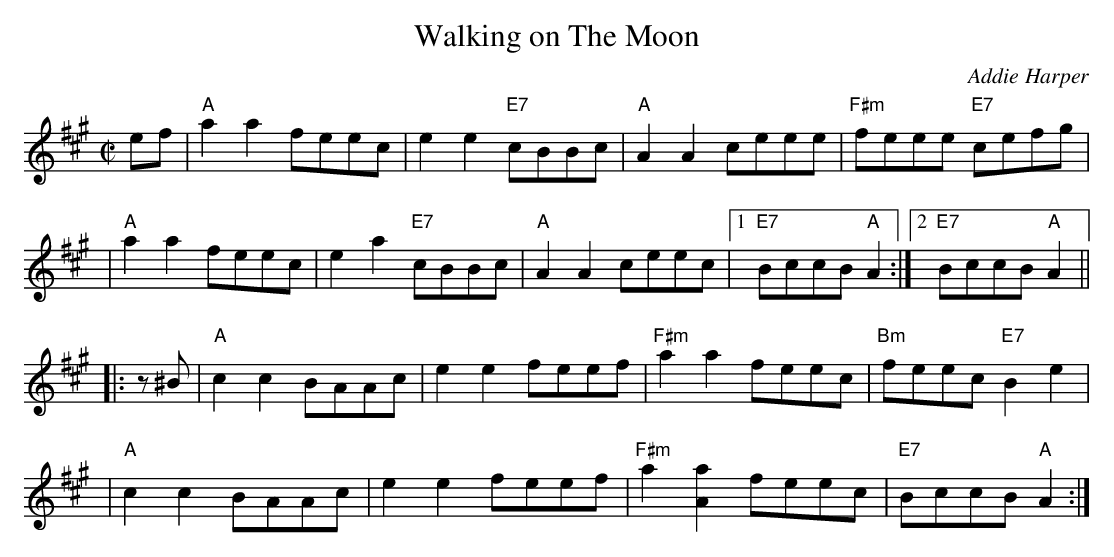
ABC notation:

X:1
T: Walking on The Moon
C: Addie Harper
M: C|
L: 1/8
K: A
ef \
| "A"a2a2 feec | e2e2 "E7"cBBc | "A"A2A2 ceee | "F#m"feee "E7"cefg |
| "A"a2a2 feec | e2a2 "E7"cBBc | "A"A2A2 ceec |1 "E7"BccB "A"A2 :|2 "E7"BccB "A"A2 ||
|: z^B \
| "A"c2c2 BAAc | e2e2 feef | "F#m"a2a2 feec | "Bm"feec "E7"B2e2 |
| "A"c2c2 BAAc | e2e2 feef | "F#m"a2[a2A2] feec | "E7"BccB "A"A2 :|
